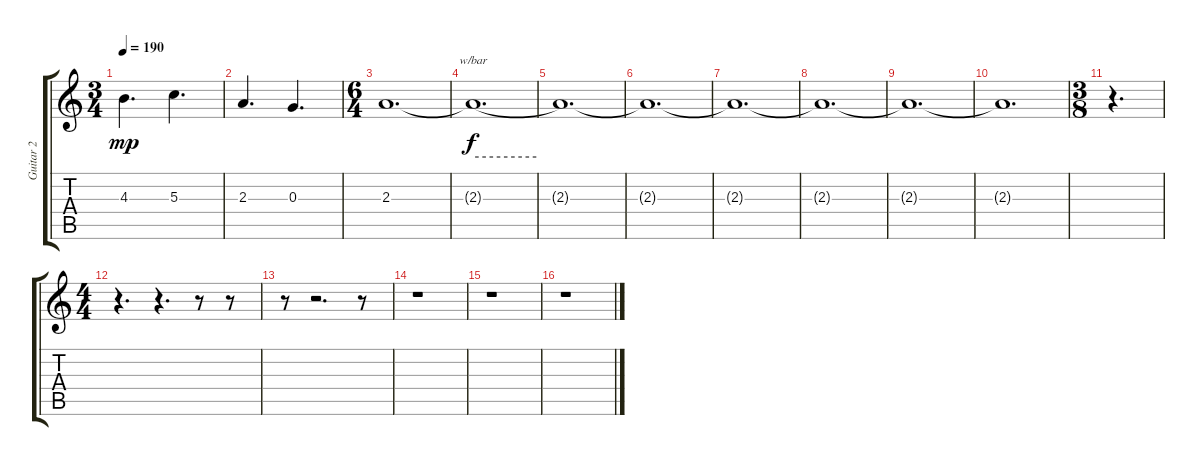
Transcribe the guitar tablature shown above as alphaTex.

\track ("Guitar 2" "Guitar 2") {instrument overdrivenguitar}
\staff {score tabs}
\tuning (E4 B3 G3 D3 A2 E2) {hide}
\ts (3 4)
\tempo 190
\clef g2
\ks c
4.3.4{d dy mp} 5.3.4{d} |
2.3.4{d} 0.3.4{d} |
\ts (6 4)
2.3.1{d} |
2.3{t}.1{d tbe (hold default 0 0 60 0) dy f} |
2.3{t}.1{d} |
2.3{t}.1{d} |
2.3{t}.1{d} |
2.3{t}.1{d} |
2.3{t}.1{d} |
2.3{t}.1{d} |
\ts (3 8)
r.4{d} |
\ts (4 4)
r.4{d} r.4{d} r.8 r.8 |
r.8 r.2{d} r.8 |
r.1 |
r.1 |
r.1
